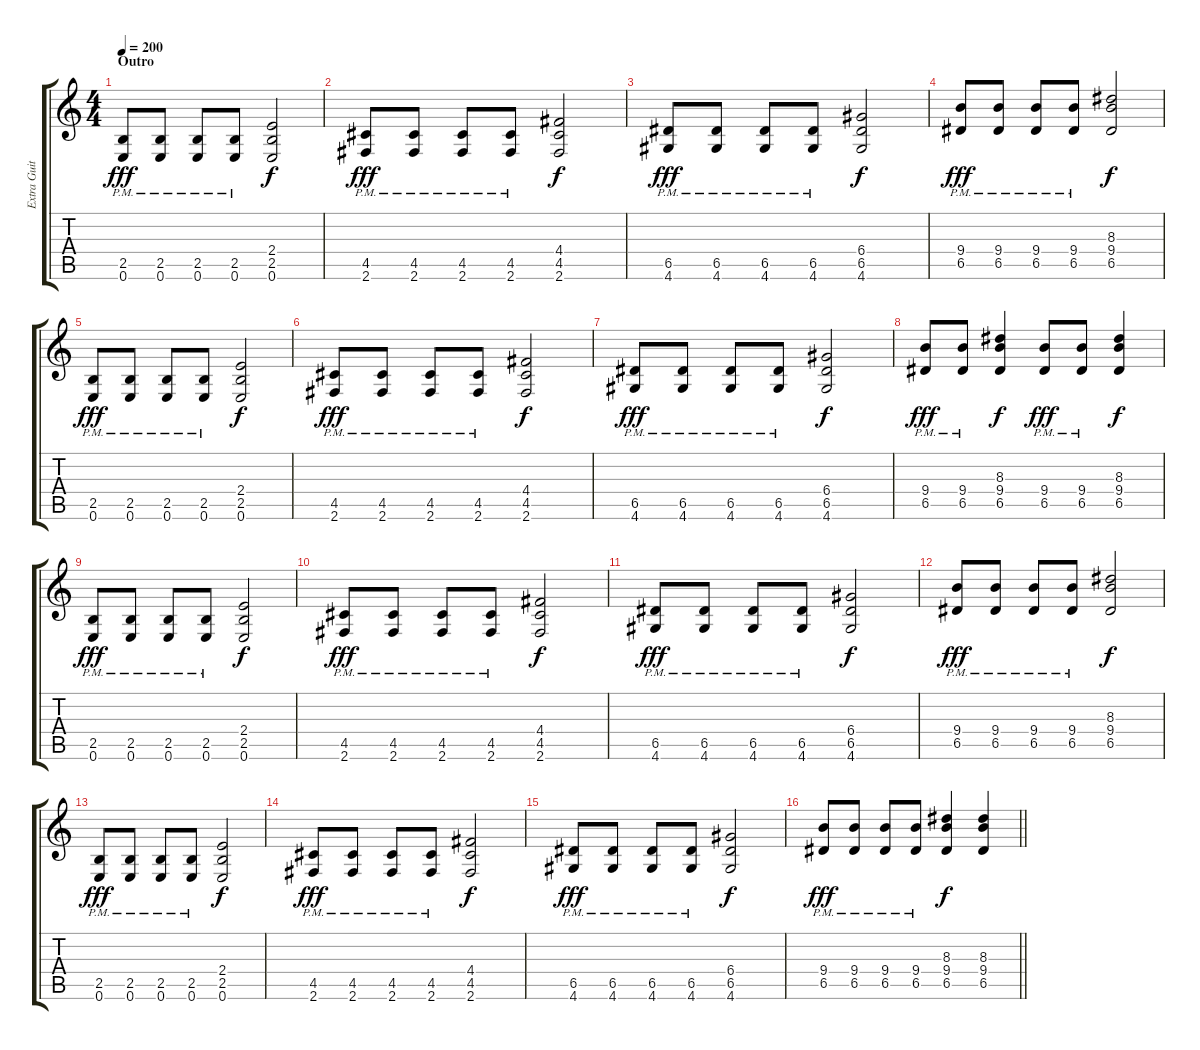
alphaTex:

\track ("Extra Guitar" "Extra Guit") {instrument distortionguitar}
\staff {score tabs}
\tuning (E4 B3 G3 D3 A2 E2) {hide}
\ts (4 4)
\section ("" "Outro")
\tempo 200
\clef g2
\ks c
(2.5{pm} 0.6{pm}).8{dy fff volume 12 balance 0} (2.5{pm} 0.6{pm}).8 (2.5{pm} 0.6{pm}).8 (2.5{pm} 0.6{pm}).8 (2.4 2.5 0.6).2{dy f} |
(4.5{pm} 2.6{pm}).8{dy fff} (4.5{pm} 2.6{pm}).8 (4.5{pm} 2.6{pm}).8 (4.5{pm} 2.6{pm}).8 (4.4 4.5 2.6).2{dy f} |
(6.5{pm} 4.6{pm}).8{dy fff} (6.5{pm} 4.6{pm}).8 (6.5{pm} 4.6{pm}).8 (6.5{pm} 4.6{pm}).8 (6.4 6.5 4.6).2{dy f} |
(9.4{pm} 6.5{pm}).8{dy fff} (9.4{pm} 6.5{pm}).8 (9.4{pm} 6.5{pm}).8 (9.4{pm} 6.5{pm}).8 (8.3 9.4 6.5).2{dy f} |
(2.5{pm} 0.6{pm}).8{dy fff} (2.5{pm} 0.6{pm}).8 (2.5{pm} 0.6{pm}).8 (2.5{pm} 0.6{pm}).8 (2.4 2.5 0.6).2{dy f} |
(4.5{pm} 2.6{pm}).8{dy fff} (4.5{pm} 2.6{pm}).8 (4.5{pm} 2.6{pm}).8 (4.5{pm} 2.6{pm}).8 (4.4 4.5 2.6).2{dy f} |
(6.5{pm} 4.6{pm}).8{dy fff} (6.5{pm} 4.6{pm}).8 (6.5{pm} 4.6{pm}).8 (6.5{pm} 4.6{pm}).8 (6.4 6.5 4.6).2{dy f} |
(9.4{pm} 6.5{pm}).8{dy fff} (9.4{pm} 6.5{pm}).8 (8.3 9.4 6.5).4{dy f} (9.4{pm} 6.5{pm}).8{dy fff} (9.4{pm} 6.5{pm}).8 (8.3 9.4 6.5).4{dy f} |
(2.5{pm} 0.6{pm}).8{dy fff} (2.5{pm} 0.6{pm}).8 (2.5{pm} 0.6{pm}).8 (2.5{pm} 0.6{pm}).8 (2.4 2.5 0.6).2{dy f} |
(4.5{pm} 2.6{pm}).8{dy fff} (4.5{pm} 2.6{pm}).8 (4.5{pm} 2.6{pm}).8 (4.5{pm} 2.6{pm}).8 (4.4 4.5 2.6).2{dy f} |
(6.5{pm} 4.6{pm}).8{dy fff} (6.5{pm} 4.6{pm}).8 (6.5{pm} 4.6{pm}).8 (6.5{pm} 4.6{pm}).8 (6.4 6.5 4.6).2{dy f} |
(9.4{pm} 6.5{pm}).8{dy fff} (9.4{pm} 6.5{pm}).8 (9.4{pm} 6.5{pm}).8 (9.4{pm} 6.5{pm}).8 (8.3 9.4 6.5).2{dy f} |
(2.5{pm} 0.6{pm}).8{dy fff} (2.5{pm} 0.6{pm}).8 (2.5{pm} 0.6{pm}).8 (2.5{pm} 0.6{pm}).8 (2.4 2.5 0.6).2{dy f} |
(4.5{pm} 2.6{pm}).8{dy fff} (4.5{pm} 2.6{pm}).8 (4.5{pm} 2.6{pm}).8 (4.5{pm} 2.6{pm}).8 (4.4 4.5 2.6).2{dy f} |
(6.5{pm} 4.6{pm}).8{dy fff} (6.5{pm} 4.6{pm}).8 (6.5{pm} 4.6{pm}).8 (6.5{pm} 4.6{pm}).8 (6.4 6.5 4.6).2{dy f} |
\barLineRight lightlight
(9.4{pm} 6.5{pm}).8{dy fff} (9.4{pm} 6.5{pm}).8 (9.4{pm} 6.5{pm}).8 (9.4{pm} 6.5{pm}).8 (8.3 9.4 6.5).4{dy f} (8.3 9.4 6.5).4
